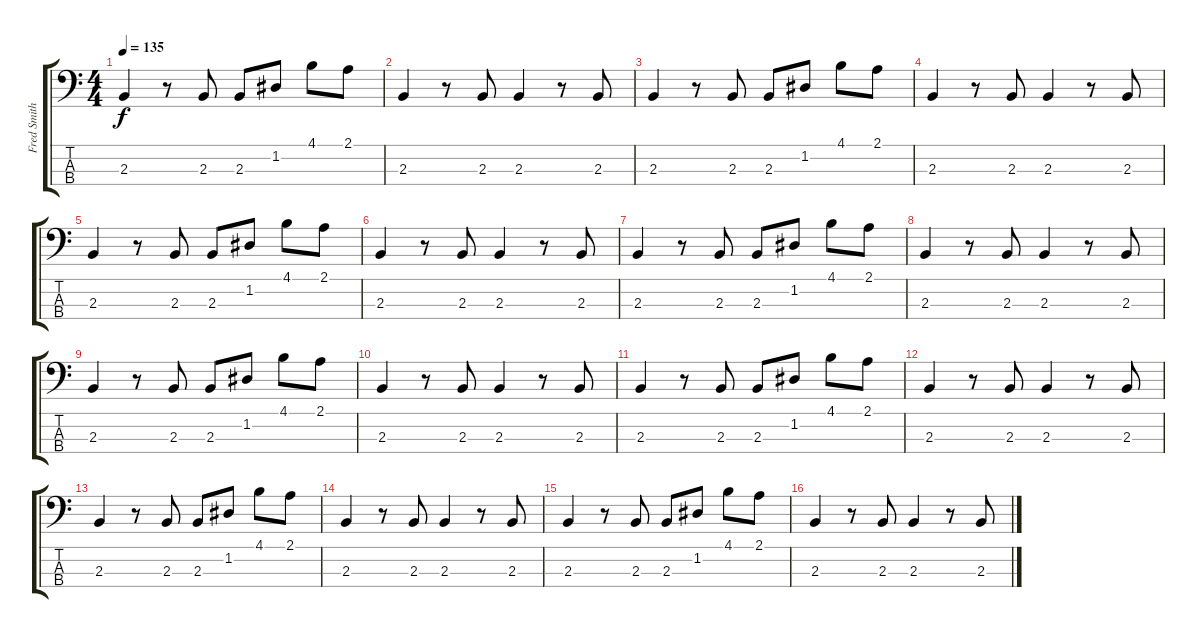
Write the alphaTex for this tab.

\track ("Fred Smith" "Fred Smith") {instrument electricbasspick}
\staff {score tabs}
\tuning (G2 D2 A1 E1) {hide}
\ts (4 4)
\tempo 135
\clef f4
\ks c
2.3.4{dy f} r.8 2.3.8 2.3.8 1.2.8 4.1.8 2.1.8 |
2.3.4 r.8 2.3.8 2.3.4 r.8 2.3.8 |
2.3.4 r.8 2.3.8 2.3.8 1.2.8 4.1.8 2.1.8 |
2.3.4 r.8 2.3.8 2.3.4 r.8 2.3.8 |
2.3.4 r.8 2.3.8 2.3.8 1.2.8 4.1.8 2.1.8 |
2.3.4 r.8 2.3.8 2.3.4 r.8 2.3.8 |
2.3.4 r.8 2.3.8 2.3.8 1.2.8 4.1.8 2.1.8 |
2.3.4 r.8 2.3.8 2.3.4 r.8 2.3.8 |
2.3.4 r.8 2.3.8 2.3.8 1.2.8 4.1.8 2.1.8 |
2.3.4 r.8 2.3.8 2.3.4 r.8 2.3.8 |
2.3.4 r.8 2.3.8 2.3.8 1.2.8 4.1.8 2.1.8 |
2.3.4 r.8 2.3.8 2.3.4 r.8 2.3.8 |
2.3.4 r.8 2.3.8 2.3.8 1.2.8 4.1.8 2.1.8 |
2.3.4 r.8 2.3.8 2.3.4 r.8 2.3.8 |
2.3.4 r.8 2.3.8 2.3.8 1.2.8 4.1.8 2.1.8 |
2.3.4 r.8 2.3.8 2.3.4 r.8 2.3.8
